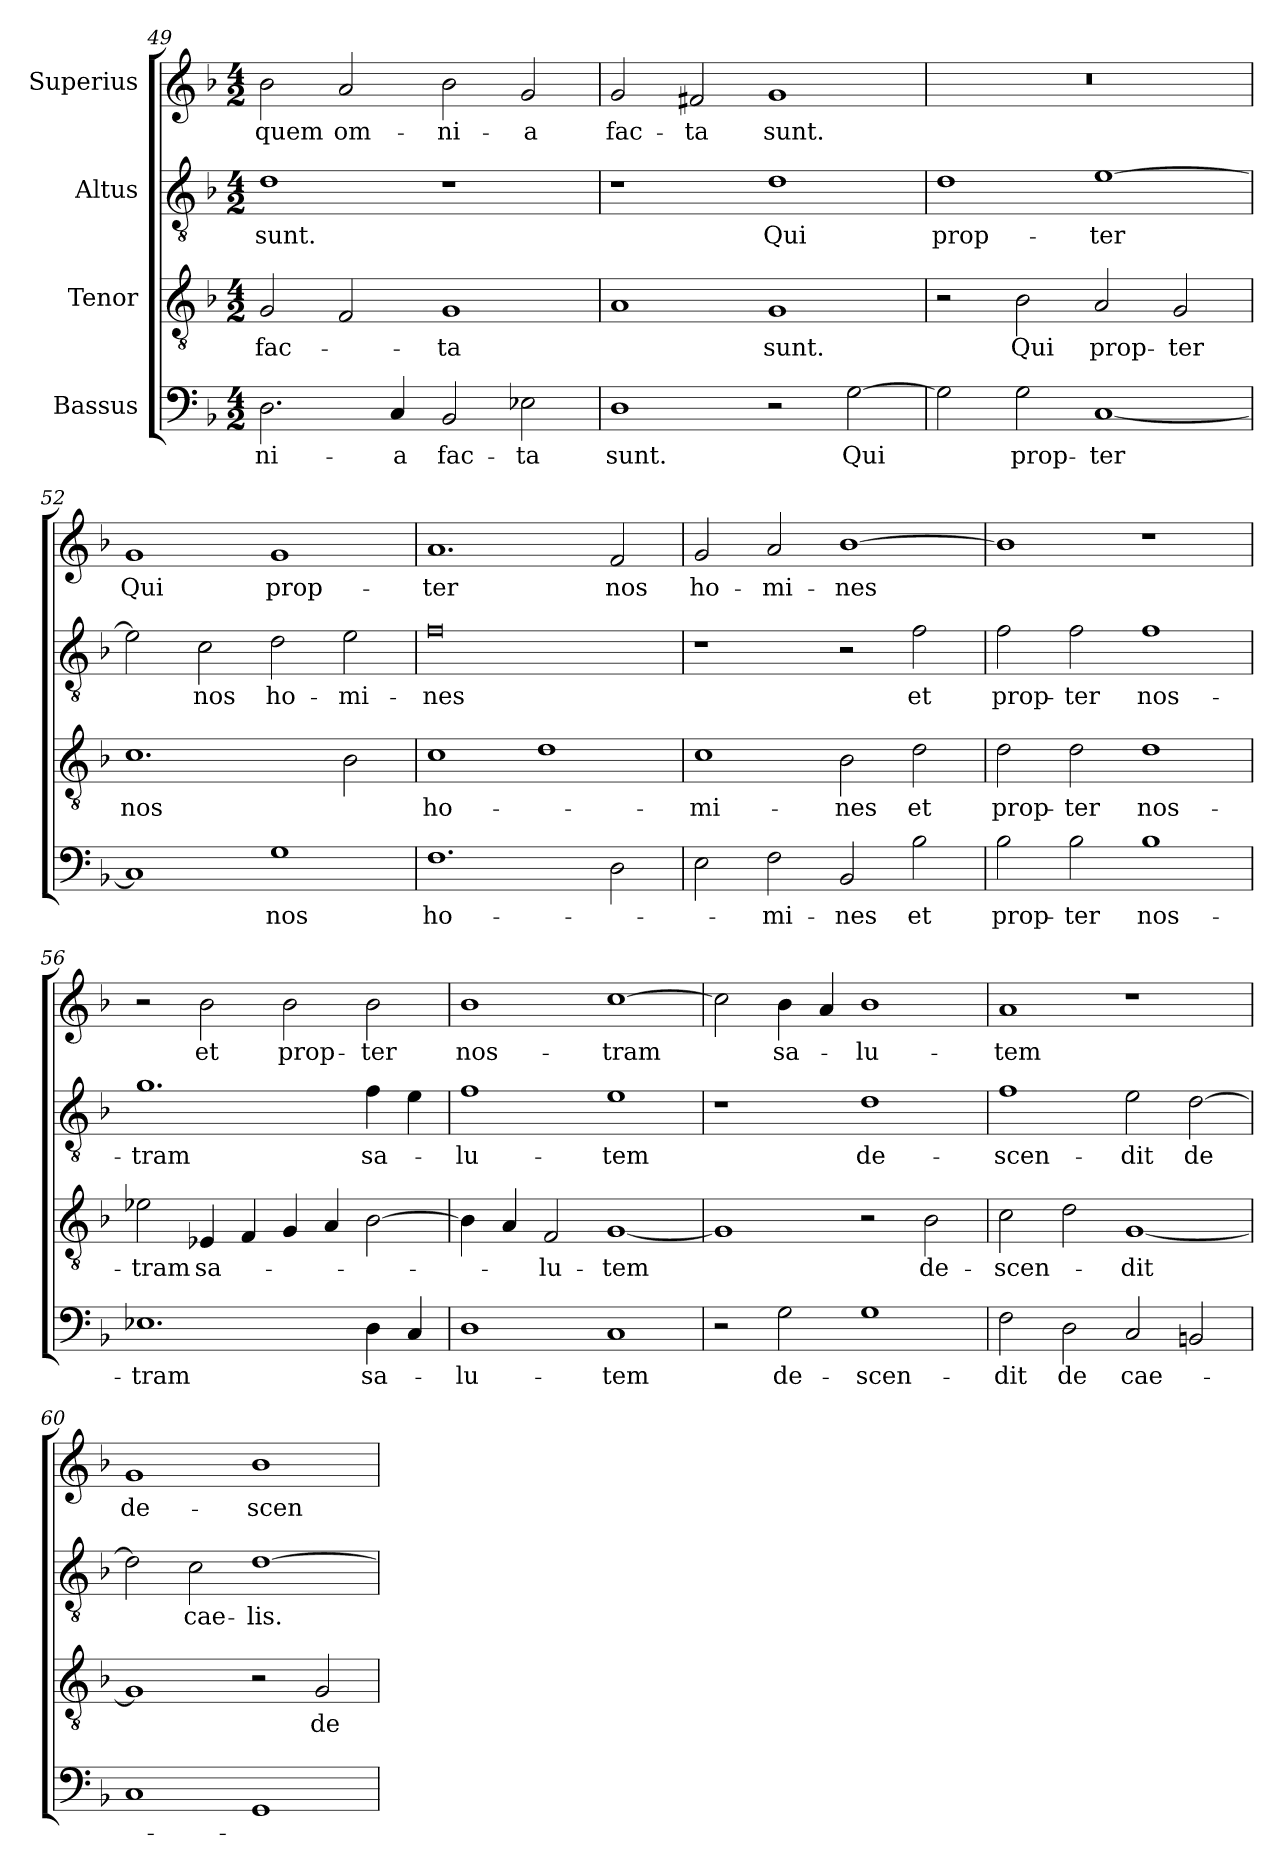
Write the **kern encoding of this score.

**kern	**text	**kern	**text	**kern	**text	**kern	**text
*part4	*part4	*part3	*part3	*part2	*part2	*part1	*part1
*staff4	*staff4	*staff3	*staff3	*staff2	*staff2	*staff1	*staff1
*I"Bassus	*	*I"Tenor	*	*I"Altus	*	*I"Superius	*
*clefF4	*	*clefGv2	*	*clefGv2	*	*clefG2	*
*k[b-]	*	*k[b-]	*	*k[b-]	*	*k[b-]	*
*M4/2	*	*M4/2	*	*M4/2	*	*M4/2	*
=49	=49	=49	=49	=49	=49	=49	=49
2.D\	-ni-	2G/	fac-	1d\	sunt.	2b-\	quem
.	.	2F/	.	.	.	2a/	om-
4C/	-a	.	.	.	.	.	.
2BB-/	fac-	1G/	-ta	1r	.	2b-\	-ni-
2E-X\	-ta	.	.	.	.	2g/	-a
=50	=50	=50	=50	=50	=50	=50	=50
1D\	sunt.	1A/	.	1r	.	2g/	fac-
.	.	.	.	.	.	2f#X/	-ta
2r	.	1G/	sunt.	1d\	Qui	1g/	sunt.
[2G\	Qui	.	.	.	.	.	.
=51	=51	=51	=51	=51	=51	=51	=51
2G\]	.	2r	.	1d\	prop-	0r	.
2G\	prop-	2B-\	Qui	.	.	.	.
[1C/	-ter	2A/	prop-	[1e\	-ter	.	.
.	.	2G/	-ter	.	.	.	.
=52	=52	=52	=52	=52	=52	=52	=52
1C/]	.	1.c\	nos	2e\]	.	1g/	Qui
.	.	.	.	2c\	nos	.	.
1G\	nos	.	.	2d\	ho-	1g/	prop-
.	.	2B-\	.	2e\	-mi-	.	.
=53	=53	=53	=53	=53	=53	=53	=53
1.F\	ho-	1c\	ho-	0f\	-nes	1.a/	-ter
.	.	1d\	.	.	.	.	.
2D\	.	.	.	.	.	2f/	nos
=54	=54	=54	=54	=54	=54	=54	=54
2E\	.	1c\	-mi-	1r	.	2g/	ho-
2F\	-mi-	.	.	.	.	2a/	-mi-
2BB-/	-nes	2B-\	-nes	2r	.	[1b-\	-nes
2B-\	et	2d\	et	2f\	et	.	.
=55	=55	=55	=55	=55	=55	=55	=55
2B-\	prop-	2d\	prop-	2f\	prop-	1b-\]	.
2B-\	-ter	2d\	-ter	2f\	-ter	.	.
1B-\	nos-	1d\	nos-	1f\	nos-	1r	.
=56	=56	=56	=56	=56	=56	=56	=56
1.E-X\	-tram	2e-X\	-tram	1.g\	-tram	2r	.
.	.	4E-X/	sa-	.	.	2b-\	et
.	.	4F/	.	.	.	.	.
.	.	4G/	.	.	.	2b-\	prop-
.	.	4A/	.	.	.	.	.
4D\	sa-	[2B-\	.	4f\	sa-	2b-\	-ter
4C/	.	.	.	4e\	.	.	.
=57	=57	=57	=57	=57	=57	=57	=57
1D\	-lu-	4B-\]	.	1f\	-lu-	1b-\	nos-
.	.	4A/	.	.	.	.	.
.	.	2F/	-lu-	.	.	.	.
1C/	-tem	[1G/	-tem	1e\	-tem	[1cc\	-tram
=58	=58	=58	=58	=58	=58	=58	=58
2r	.	1G/]	.	1r	.	2cc\]	.
2G\	de-	.	.	.	.	4b-\	sa-
.	.	.	.	.	.	4a/	.
1G\	-scen-	2r	.	1d\	de-	1b-\	-lu-
.	.	2B-\	de-	.	.	.	.
=59	=59	=59	=59	=59	=59	=59	=59
2F\	-dit	2c\	-scen-	1f\	-scen-	1a/	-tem
2D\	de	2d\	.	.	.	.	.
2C/	cae-	[1G/	-dit	2e\	-dit	1r	.
2BBn/	.	.	.	[2d\	de	.	.
=60	=60	=60	=60	=60	=60	=60	=60
1C/	.	1G/]	.	2d\]	.	1g/	de-
.	.	.	.	2c\	cae-	.	.
1GG/	.	2r	.	[1d\	-lis.	1b-\	-scen-
.	.	2G/	de	.	.	.	.
=	=	=	=	=	=	=	=
*-	*-	*-	*-	*-	*-	*-	*-
